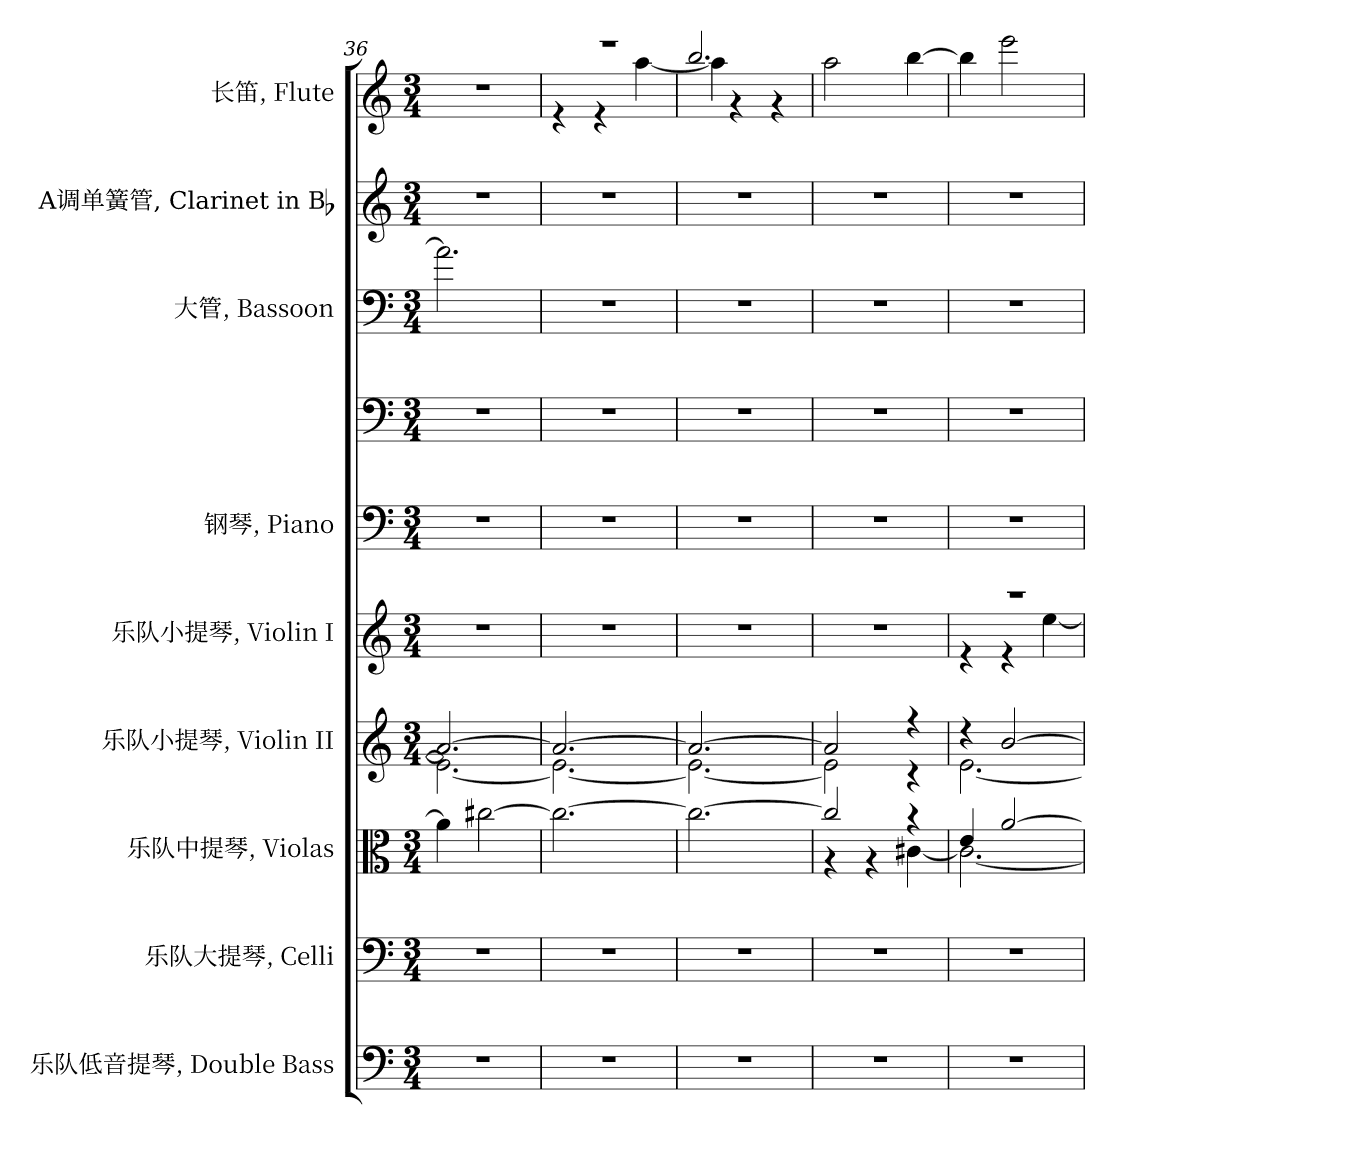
**kern	**kern	**kern	**kern	**kern	**kern	**kern	**kern	**kern	**kern
*part9	*part8	*part7	*part6	*part5	*part4	*part4	*part3	*part2	*part1
*staff10	*staff9	*staff8	*staff7	*staff6	*staff5	*staff4	*staff3	*staff2	*staff1
*I"乐队低音提琴, Double Bass	*I"乐队大提琴, Celli	*I"乐队中提琴, Violas	*I"乐队小提琴, Violin II	*I"乐队小提琴, Violin I	*I"钢琴, Piano	*	*I"大管, Bassoon	*I"A调单簧管, Clarinet in Bb	*I"长笛, Flute
*	*	*I'Vlas.	*	*	*I'Pno.	*	*I'Bsn.	*I'A Cl.	*I'Fl.
!!LO:PB:g=z
*clefF4	*clefF4	*clefC3	*clefG2	*clefG2	*clefF4	*clefF4	*clefF4	*clefG2	*clefG2
*ITrd7c12	*	*	*	*	*	*	*	*ITrd2c3	*
*k[]	*k[]	*k[]	*k[]	*k[]	*k[]	*k[]	*k[]	*k[f#c#g#]	*k[]
*M3/4	*M3/4	*M3/4	*M3/4	*M3/4	*M3/4	*M3/4	*M3/4	*M3/4	*M3/4
=36	=36	=36	=36	=36	=36	=36	=36	=36	=36
*	*	*	*^	*	*	*	*	*	*
2.r	2.r	4a\]	2.a/_	2.e\_	2.r	2.r	2.r	2.a\]	2.r	2.r
.	.	[2cc#X\	.	.	.	.	.	.	.	.
=37	=37	=37	=37	=37	=37	=37	=37	=37	=37	=37
*	*	*	*	*	*	*	*	*	*	*^
2.r	2.r	2.cc#\_	2.a/_	2.e\_	2.r	2.r	2.r	2.r	2.r	2.r	4r
.	.	.	.	.	.	.	.	.	.	.	4r
.	.	.	.	.	.	.	.	.	.	.	[4aa\
=38	=38	=38	=38	=38	=38	=38	=38	=38	=38	=38	=38
2.r	2.r	2.cc#\_	2.a/_	2.e\_	2.r	2.r	2.r	2.r	2.r	2.bb/	4aa\]
.	.	.	.	.	.	.	.	.	.	.	4r
.	.	.	.	.	.	.	.	.	.	.	4r
*	*	*	*	*	*	*	*	*	*	*v	*v
=39	=39	=39	=39	=39	=39	=39	=39	=39	=39	=39
*	*	*^	*	*	*	*	*	*	*	*
2.r	2.r	2cc#/]	4r	2a/]	2e\]	2.r	2.r	2.r	2.r	2.r	2aa\
.	.	.	4r	.	.	.	.	.	.	.	.
.	.	4r	[4c#X\	4r	4r	.	.	.	.	.	[4bb\
=40	=40	=40	=40	=40	=40	=40	=40	=40	=40	=40	=40
*	*	*	*	*	*	*^	*	*	*	*	*
2.r	2.r	4e/	2.c#\_	4r	[2.e\	2.r	4r	2.r	2.r	2.r	2.r	4bb\]
.	.	[2a/	.	[2b/	.	.	4r	.	.	.	.	2eee\
.	.	.	.	.	.	.	[4ee\	.	.	.	.	.
*	*	*v	*v	*	*	*v	*v	*	*	*	*	*
*	*	*	*v	*v	*	*	*	*	*	*
=	=	=	=	=	=	=	=	=	=
*-	*-	*-	*-	*-	*-	*-	*-	*-	*-
